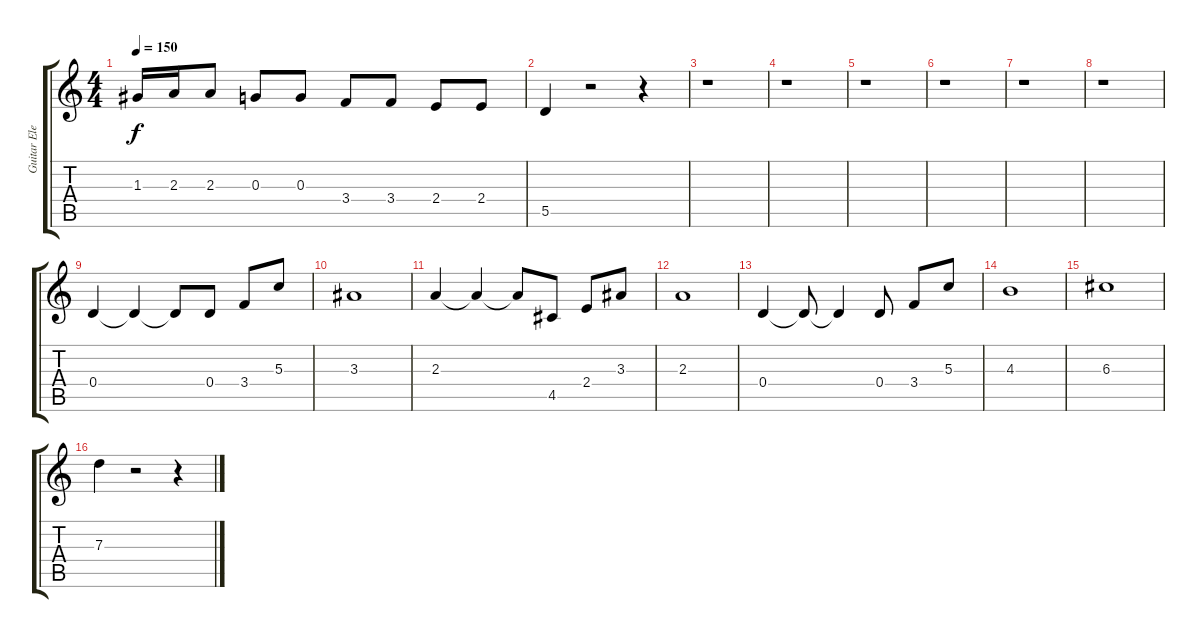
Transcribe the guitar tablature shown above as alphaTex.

\track ("Guitar Electric" "Guitar Ele") {instrument electricguitarclean}
\staff {score tabs}
\tuning (E4 B3 G3 D3 A2 E2) {hide}
\ts (4 4)
\tempo 150
\clef g2
\ks c
1.3.16{dy f} 2.3.16 2.3.8 0.3.8 0.3.8 3.4.8 3.4.8 2.4.8 2.4.8 |
5.5.4 r.2 r.4 |
r.1 |
r.1 |
r.1 |
r.1 |
r.1 |
r.1 |
0.4.4 0.4{t}.4 0.4{t}.8 0.4.8 3.4.8 5.3.8 |
3.3.1 |
2.3.4 2.3{t}.4 2.3{t}.8 4.5.8 2.4.8 3.3.8 |
2.3.1 |
0.4.4 0.4{t}.8 0.4{t}.4 0.4.8 3.4.8 5.3.8 |
4.3.1 |
6.3.1 |
7.3.4 r.2 r.4
